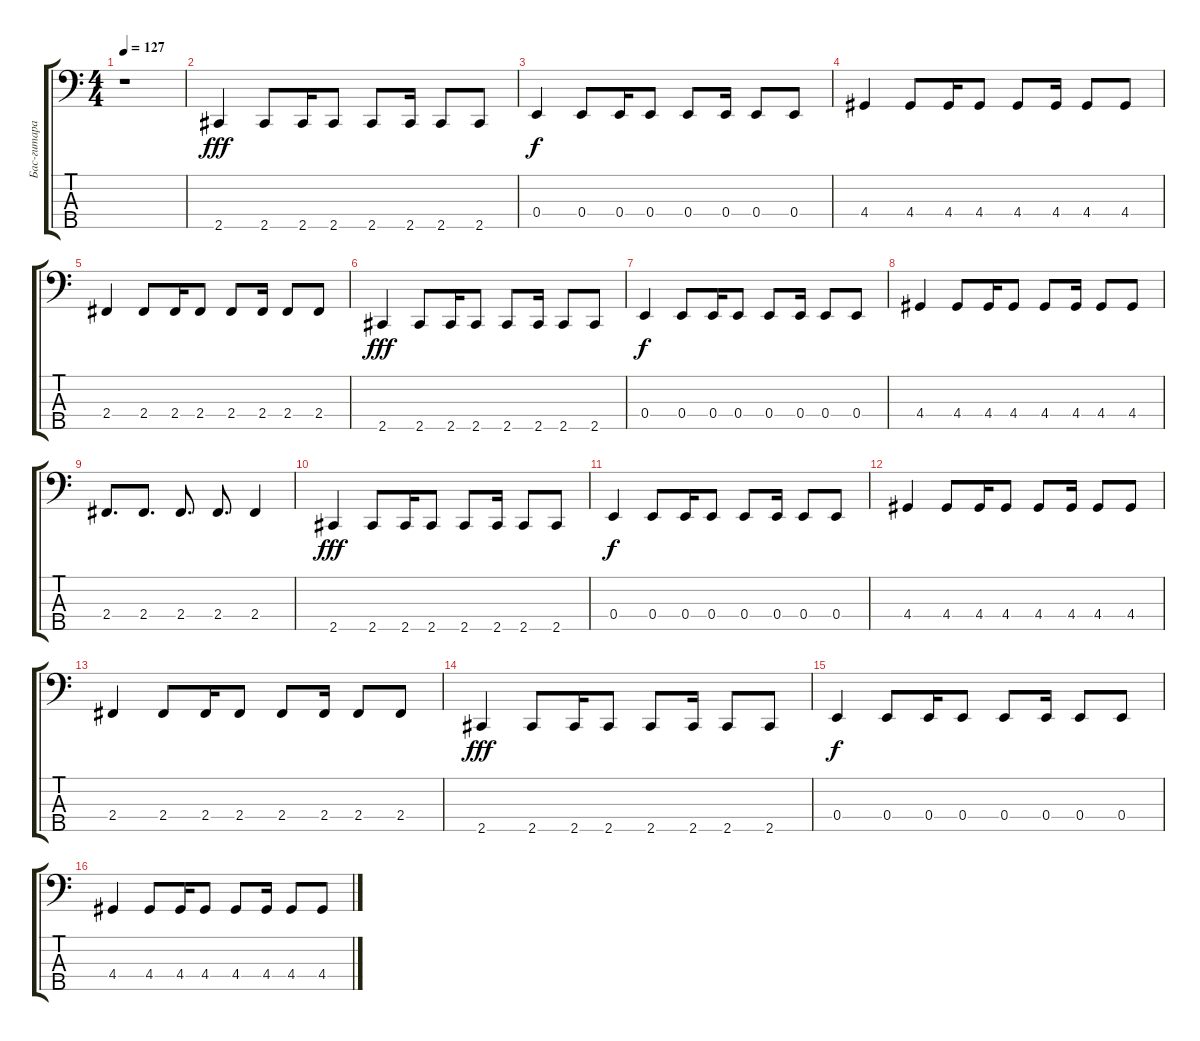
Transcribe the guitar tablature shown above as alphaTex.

\track ("Бас-гитара" "Бас-гитара") {instrument electricbassfinger}
\staff {score tabs}
\tuning (G2 D2 A1 E1 B0) {hide}
\ts (4 4)
\tempo 127
\clef f4
\ks c
r.1{dy f} |
2.5.4{dy fff volume 15} 2.5.8 2.5.16 2.5.8 2.5.8 2.5.16 2.5.8 2.5.8 |
0.4.4{dy f} 0.4.8 0.4.16 0.4.8 0.4.8 0.4.16 0.4.8 0.4.8 |
4.4.4 4.4.8 4.4.16 4.4.8 4.4.8 4.4.16 4.4.8 4.4.8 |
2.4.4 2.4.8 2.4.16 2.4.8 2.4.8 2.4.16 2.4.8 2.4.8 |
2.5.4{dy fff volume 15} 2.5.8 2.5.16 2.5.8 2.5.8 2.5.16 2.5.8 2.5.8 |
0.4.4{dy f} 0.4.8 0.4.16 0.4.8 0.4.8 0.4.16 0.4.8 0.4.8 |
4.4.4 4.4.8 4.4.16 4.4.8 4.4.8 4.4.16 4.4.8 4.4.8 |
2.4.8{d} 2.4.8{d} 2.4.8{d} 2.4.8{d} 2.4.4 |
2.5.4{dy fff volume 15} 2.5.8 2.5.16 2.5.8 2.5.8 2.5.16 2.5.8 2.5.8 |
0.4.4{dy f} 0.4.8 0.4.16 0.4.8 0.4.8 0.4.16 0.4.8 0.4.8 |
4.4.4 4.4.8 4.4.16 4.4.8 4.4.8 4.4.16 4.4.8 4.4.8 |
2.4.4 2.4.8 2.4.16 2.4.8 2.4.8 2.4.16 2.4.8 2.4.8 |
2.5.4{dy fff volume 15} 2.5.8 2.5.16 2.5.8 2.5.8 2.5.16 2.5.8 2.5.8 |
0.4.4{dy f} 0.4.8 0.4.16 0.4.8 0.4.8 0.4.16 0.4.8 0.4.8 |
4.4.4 4.4.8 4.4.16 4.4.8 4.4.8 4.4.16 4.4.8 4.4.8
